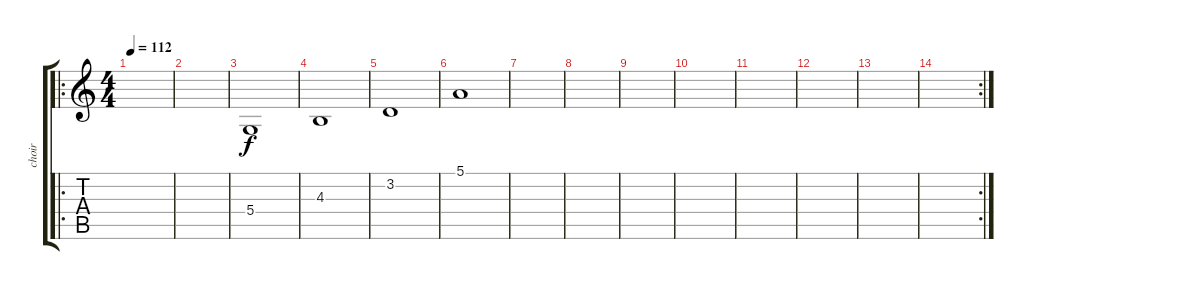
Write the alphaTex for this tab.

\track ("choir" "choir") {instrument choiraahs}
\staff {score tabs}
\tuning (E4 B3 G3 D3 A2 E2) {hide}
\ro
\ts (4 4)
\tempo 112
\clef g2
\ks c
|
|
5.4.1 |
4.3.1 |
3.2.1 |
5.1.1 |
|
|
|
|
|
|
|
\rc 2
